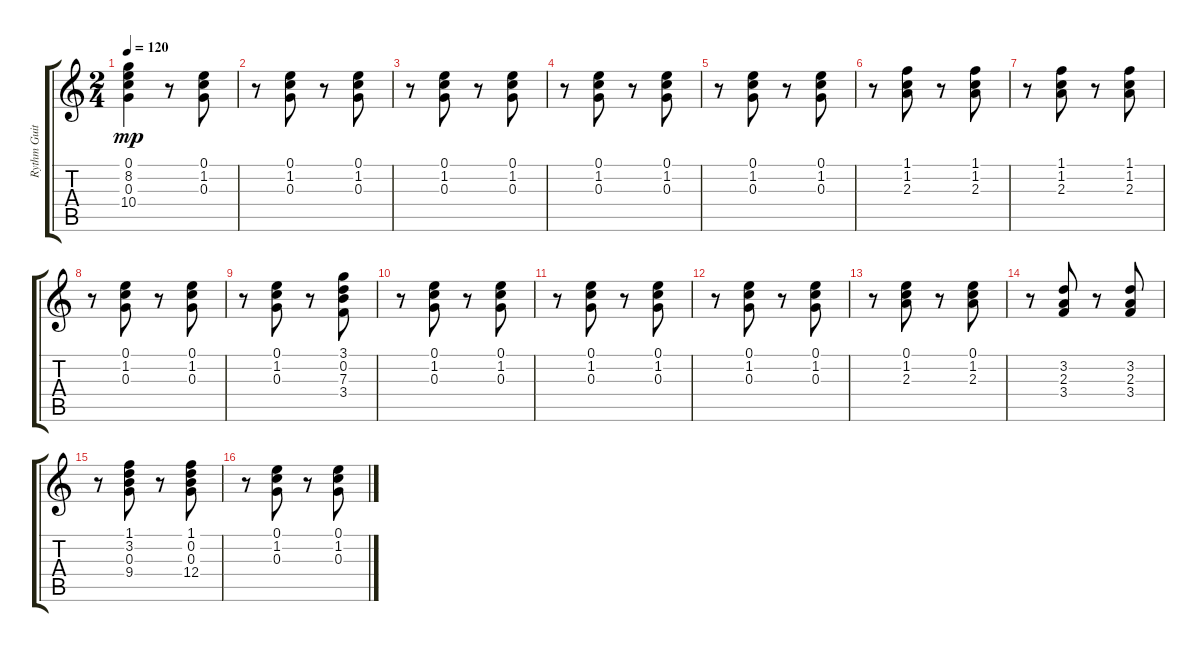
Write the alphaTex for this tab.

\track ("Rythm Guitar 1" "Rythm Guit") {instrument electricguitarclean}
\staff {score tabs}
\tuning (E4 B3 G3 D3 A2 E2) {hide}
\ts (2 4)
\tempo 120
\clef g2
\ks c
(0.1 8.2 0.3 10.4).4{dy mp} r.8 (0.1 1.2 0.3).8 |
r.8 (0.1 1.2 0.3).8 r.8 (0.1 1.2 0.3).8 |
r.8 (0.1 1.2 0.3).8 r.8 (0.1 1.2 0.3).8 |
r.8 (0.1 1.2 0.3).8 r.8 (0.1 1.2 0.3).8 |
r.8 (0.1 1.2 0.3).8 r.8 (0.1 1.2 0.3).8 |
r.8 (1.1 1.2 2.3).8 r.8 (1.1 1.2 2.3).8 |
r.8 (1.1 1.2 2.3).8 r.8 (1.1 1.2 2.3).8 |
r.8 (0.1 1.2 0.3).8 r.8 (0.1 1.2 0.3).8 |
r.8 (0.1 1.2 0.3).8 r.8 (3.1 0.2 7.3 3.4).8 |
r.8 (0.1 1.2 0.3).8 r.8 (0.1 1.2 0.3).8 |
r.8 (0.1 1.2 0.3).8 r.8 (0.1 1.2 0.3).8 |
r.8 (0.1 1.2 0.3).8 r.8 (0.1 1.2 0.3).8 |
r.8 (0.1 1.2 2.3).8 r.8 (0.1 1.2 2.3).8 |
r.8 (3.2 2.3 3.4).8 r.8 (3.2 2.3 3.4).8 |
r.8 (1.1 3.2 0.3 9.4).8 r.8 (1.1 0.2 0.3 12.4).8 |
r.8 (0.1 1.2 0.3).8 r.8 (0.1 1.2 0.3).8
